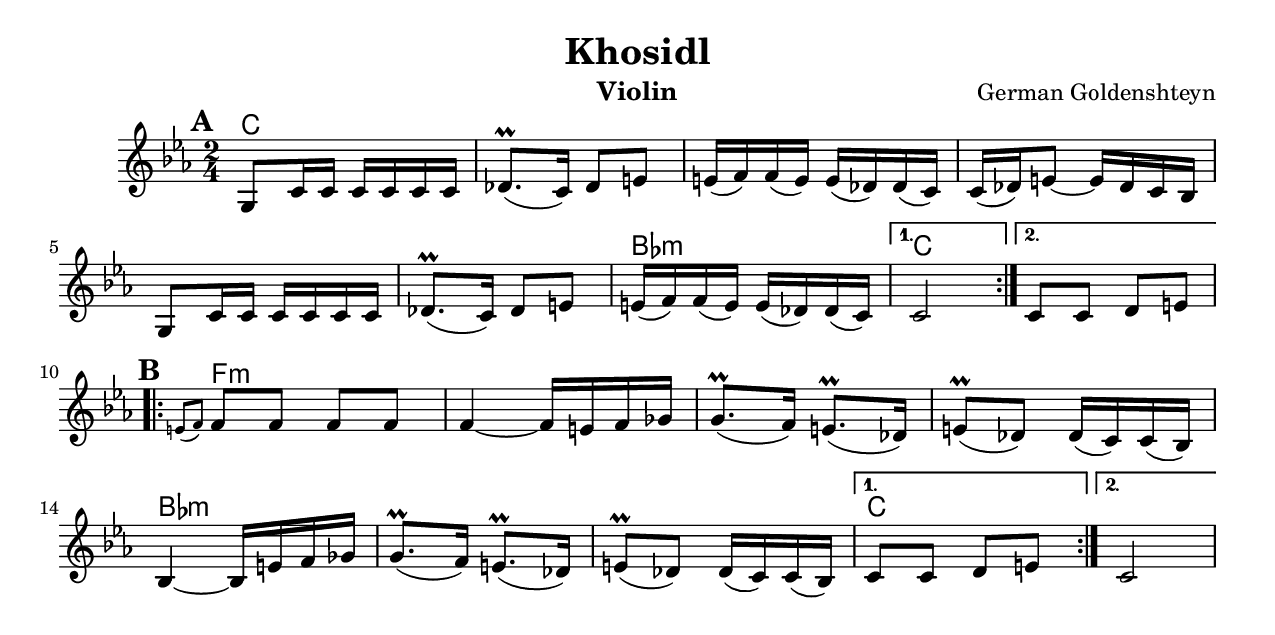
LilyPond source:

\version "2.18.0"
\include "english.ly"
\paper{
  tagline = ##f
  print-all-headers = ##t
  #(set-paper-size "letter")
}
date = #(strftime "%d-%m-%Y" (localtime (current-time)))

%%\markup{ \italic{ " Updated " \date  }  }

%\markup{ Got something to say? }

%#################################### Melody ########################
melody = \transpose b c\relative c' {
  \clef treble
  \key b \minor
  \time 2/4
  \set Score.markFormatter = #format-mark-box-alphabet

  %\partial 16*3 a16 d f   %lead in notes

  \repeat volta 2{
  \mark \default
    fs8  b16 b b b b b
    c8.\prall(b16)c8 ds
    ds16(e)e(ds) ds(c)c(b)|
    b16(c)ds8~ ds16 c b a|
    fs8  b16 b b b b b|
    c8.\prall(b16)c8 ds|
    ds16(e)e(ds) ds(c)c(b)|

  }
  \alternative {
    { b2}{ b8 b cs ds \break}
  }

  \repeat volta 2{
  \mark \default
    \grace {ds (e)} e8 e e e
    e4~e16 ds e f
    fs8.\prall (e16) ds8.\prall(c16)|
    ds8\prall(c)c16(b) b(a)|

    a4~a16 ds e f
    fs8.\prall (e16) ds8.\prall(c16)|
    ds8\prall(c)c16(b) b(a)|

  }
  \alternative {
    { b8 b cs ds}
    {b2 }
  }

}
%################################# Lyrics #####################
%\addlyrics{  }
%################################# Chords #######################
%these are in the transposed key!!!
harmonies = \chordmode {
  c2*6
  %r2*5
  bf2:m
  c2*2 % r2
  f2*4:m
  bf2*3:m
  c2
}

\score {
  <<
    \new ChordNames {
      \set chordChanges = ##f
      \harmonies
    }
    \new Staff
    \melody
  >>
  \header{
    title= "Khosidl"
    subtitle=""
    composer= "German Goldenshteyn"
    instrument = "Violin"
    arranger= ""
  }
  \midi{\tempo 4 = 120}
  \layout{indent = 1.0\cm}
}
